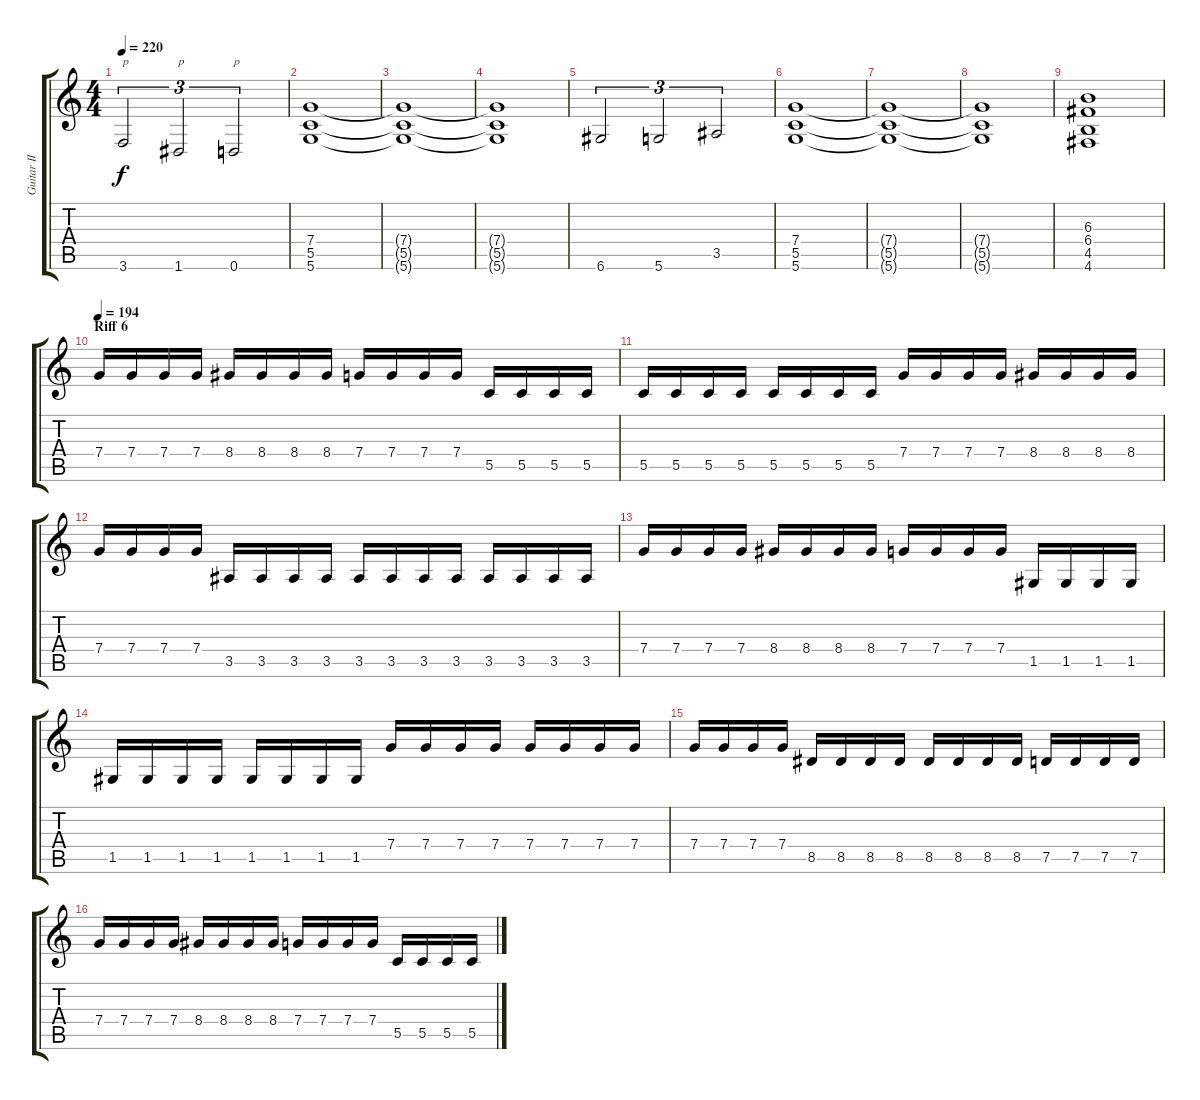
\track ("Guitar II" "Guitar II") {instrument distortionguitar}
\staff {score tabs}
\tuning (D4 A3 F3 C3 G2 D2) {hide}
\ts (4 4)
\tempo 220
\clef g2
\ks c
3.6.2{tu (3 2) txt "p" dy f} 1.6.2{tu (3 2) txt "p"} 0.6.2{tu (3 2) txt "p"} |
(7.4 5.5 5.6).1 |
(7.4{t} 5.5{t} 5.6{t}).1 |
(7.4{t} 5.5{t} 5.6{t}).1 |
6.6.2{tu (3 2)} 5.6.2{tu (3 2)} 3.5.2{tu (3 2)} |
(7.4 5.5 5.6).1 |
(7.4{t} 5.5{t} 5.6{t}).1 |
(7.4{t} 5.5{t} 5.6{t}).1 |
(6.3 6.4 4.5 4.6).1 |
\section ("" "Riff 6")
\tempo 194
7.4.16 7.4.16 7.4.16 7.4.16 8.4.16 8.4.16 8.4.16 8.4.16 7.4.16 7.4.16 7.4.16 7.4.16 5.5.16 5.5.16 5.5.16 5.5.16 |
5.5.16 5.5.16 5.5.16 5.5.16 5.5.16 5.5.16 5.5.16 5.5.16 7.4.16 7.4.16 7.4.16 7.4.16 8.4.16 8.4.16 8.4.16 8.4.16 |
7.4.16 7.4.16 7.4.16 7.4.16 3.5.16 3.5.16 3.5.16 3.5.16 3.5.16 3.5.16 3.5.16 3.5.16 3.5.16 3.5.16 3.5.16 3.5.16 |
7.4.16 7.4.16 7.4.16 7.4.16 8.4.16 8.4.16 8.4.16 8.4.16 7.4.16 7.4.16 7.4.16 7.4.16 1.5.16 1.5.16 1.5.16 1.5.16 |
1.5.16 1.5.16 1.5.16 1.5.16 1.5.16 1.5.16 1.5.16 1.5.16 7.4.16 7.4.16 7.4.16 7.4.16 7.4.16 7.4.16 7.4.16 7.4.16 |
7.4.16 7.4.16 7.4.16 7.4.16 8.5.16 8.5.16 8.5.16 8.5.16 8.5.16 8.5.16 8.5.16 8.5.16 7.5.16 7.5.16 7.5.16 7.5.16 |
7.4.16 7.4.16 7.4.16 7.4.16 8.4.16 8.4.16 8.4.16 8.4.16 7.4.16 7.4.16 7.4.16 7.4.16 5.5.16 5.5.16 5.5.16 5.5.16
